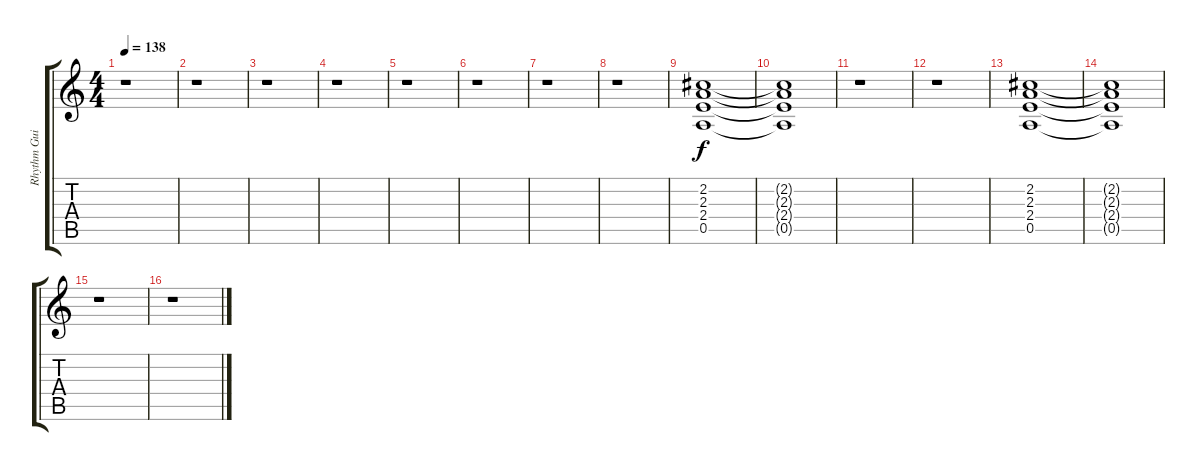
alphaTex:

\track ("Rhythm Guitar III" "Rhythm Gui") {instrument electricguitarclean}
\staff {score tabs}
\tuning (E4 B3 G3 D3 A2 E2) {hide}
\ts (4 4)
\tempo 138
\clef g2
\ks c
r.1{dy f instrument electricguitarclean} |
r.1 |
r.1 |
r.1 |
r.1 |
r.1 |
r.1 |
r.1 |
(2.2 2.3 2.4 0.5).1 |
(2.2{t} 2.3{t} 2.4{t} 0.5{t}).1 |
r.1 |
r.1 |
(2.2 2.3 2.4 0.5).1 |
(2.2{t} 2.3{t} 2.4{t} 0.5{t}).1 |
r.1 |
r.1
